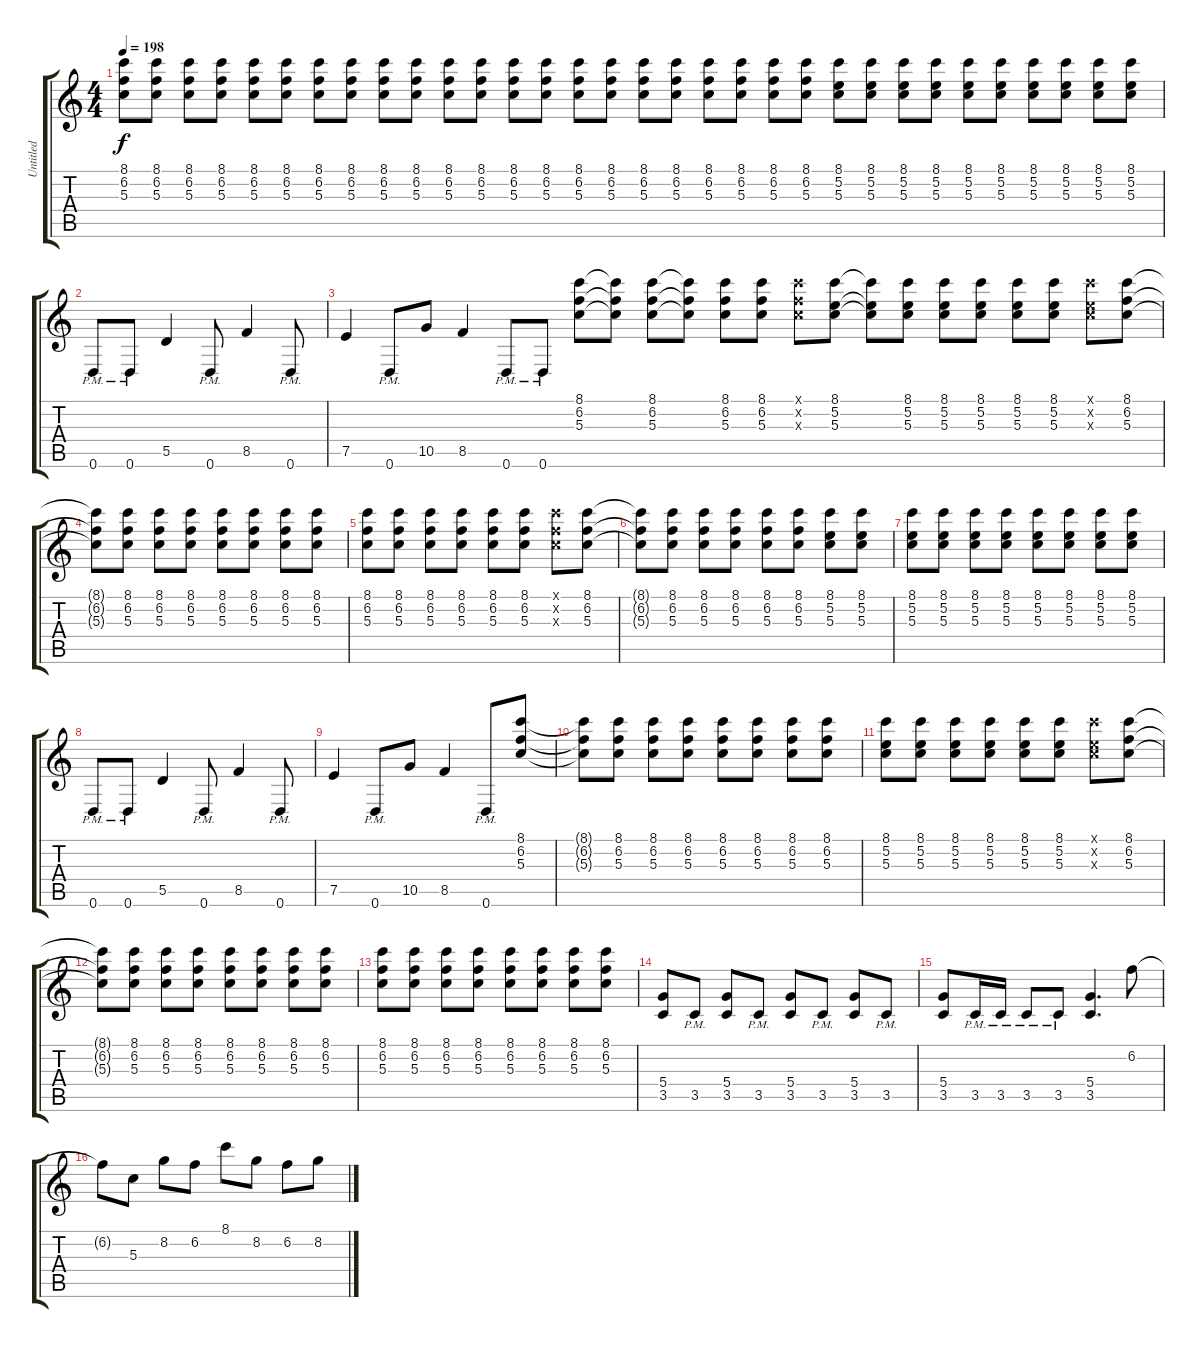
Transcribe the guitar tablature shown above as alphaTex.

\track ("Untitled" "Untitled") {instrument distortionguitar}
\staff {score tabs}
\tuning (E4 B3 G3 D3 A2 D2) {hide}
\ts (4 4)
\tempo 198
\clef g2
\ks c
(8.1 6.2 5.3).8{dy f} (8.1 6.2 5.3).8 (8.1 6.2 5.3).8 (8.1 6.2 5.3).8 (8.1 6.2 5.3).8 (8.1 6.2 5.3).8 (8.1 6.2 5.3).8 (8.1 6.2 5.3).8 (8.1 6.2 5.3).8 (8.1 6.2 5.3).8 (8.1 6.2 5.3).8 (8.1 6.2 5.3).8 (8.1 6.2 5.3).8 (8.1 6.2 5.3).8 (8.1 6.2 5.3).8 (8.1 6.2 5.3).8 (8.1 6.2 5.3).8 (8.1 6.2 5.3).8 (8.1 6.2 5.3).8 (8.1 6.2 5.3).8 (8.1 6.2 5.3).8 (8.1 6.2 5.3).8 (8.1 5.2 5.3).8 (8.1 5.2 5.3).8 (8.1 5.2 5.3).8 (8.1 5.2 5.3).8 (8.1 5.2 5.3).8 (8.1 5.2 5.3).8 (8.1 5.2 5.3).8 (8.1 5.2 5.3).8 (8.1 5.2 5.3).8 (8.1 5.2 5.3).8 |
0.6{pm}.8 0.6{pm}.8 5.5.4 0.6{pm}.8 8.5.4 0.6{pm}.8 |
7.5.4 0.6{pm}.8 10.5.8 8.5.4 0.6{pm}.8 0.6{pm}.8 (8.1 6.2 5.3).8 (8.1{t} 6.2{t} 5.3{t}).8 (8.1 6.2 5.3).8 (8.1{t} 6.2{t} 5.3{t}).8 (8.1 6.2 5.3).8 (8.1 6.2 5.3).8 (8.1{x} 6.2{x} 5.3{x}).8 (8.1 5.2 5.3).8 (8.1{t} 5.2{t} 5.3{t}).8 (8.1 5.2 5.3).8 (8.1 5.2 5.3).8 (8.1 5.2 5.3).8 (8.1 5.2 5.3).8 (8.1 5.2 5.3).8 (8.1{x} 5.2{x} 5.3{x}).8 (8.1 6.2 5.3).8 |
(8.1{t} 6.2{t} 5.3{t}).8 (8.1 6.2 5.3).8 (8.1 6.2 5.3).8 (8.1 6.2 5.3).8 (8.1 6.2 5.3).8 (8.1 6.2 5.3).8 (8.1 6.2 5.3).8 (8.1 6.2 5.3).8 |
(8.1 6.2 5.3).8 (8.1 6.2 5.3).8 (8.1 6.2 5.3).8 (8.1 6.2 5.3).8 (8.1 6.2 5.3).8 (8.1 6.2 5.3).8 (8.1{x} 6.2{x} 5.3{x}).8 (8.1 6.2 5.3).8 |
(8.1{t} 6.2{t} 5.3{t}).8 (8.1 6.2 5.3).8 (8.1 6.2 5.3).8 (8.1 6.2 5.3).8 (8.1 6.2 5.3).8 (8.1 6.2 5.3).8 (8.1 5.2 5.3).8 (8.1 5.2 5.3).8 |
(8.1 5.2 5.3).8 (8.1 5.2 5.3).8 (8.1 5.2 5.3).8 (8.1 5.2 5.3).8 (8.1 5.2 5.3).8 (8.1 5.2 5.3).8 (8.1 5.2 5.3).8 (8.1 5.2 5.3).8 |
0.6{pm}.8 0.6{pm}.8 5.5.4 0.6{pm}.8 8.5.4 0.6{pm}.8 |
7.5.4 0.6{pm}.8 10.5.8 8.5.4 0.6{pm}.8 (8.1 6.2 5.3).8 |
(8.1{t} 6.2{t} 5.3{t}).8 (8.1 6.2 5.3).8 (8.1 6.2 5.3).8 (8.1 6.2 5.3).8 (8.1 6.2 5.3).8 (8.1 6.2 5.3).8 (8.1 6.2 5.3).8 (8.1 6.2 5.3).8 |
(8.1 5.2 5.3).8 (8.1 5.2 5.3).8 (8.1 5.2 5.3).8 (8.1 5.2 5.3).8 (8.1 5.2 5.3).8 (8.1 5.2 5.3).8 (8.1{x} 5.2{x} 5.3{x}).8 (8.1 6.2 5.3).8 |
(8.1{t} 6.2{t} 5.3{t}).8 (8.1 6.2 5.3).8 (8.1 6.2 5.3).8 (8.1 6.2 5.3).8 (8.1 6.2 5.3).8 (8.1 6.2 5.3).8 (8.1 6.2 5.3).8 (8.1 6.2 5.3).8 |
(8.1 6.2 5.3).8 (8.1 6.2 5.3).8 (8.1 6.2 5.3).8 (8.1 6.2 5.3).8 (8.1 6.2 5.3).8 (8.1 6.2 5.3).8 (8.1 6.2 5.3).8 (8.1 6.2 5.3).8 |
(5.4 3.5).8 3.5{pm}.8 (5.4 3.5).8 3.5{pm}.8 (5.4 3.5).8 3.5{pm}.8 (5.4 3.5).8 3.5{pm}.8 |
(5.4 3.5).8 3.5{pm}.16 3.5{pm}.16 3.5{pm}.8 3.5{pm}.8 (5.4 3.5).4{d} 6.2.8 |
6.2{t}.8 5.3.8 8.2.8 6.2.8 8.1.8 8.2.8 6.2.8 8.2.8
